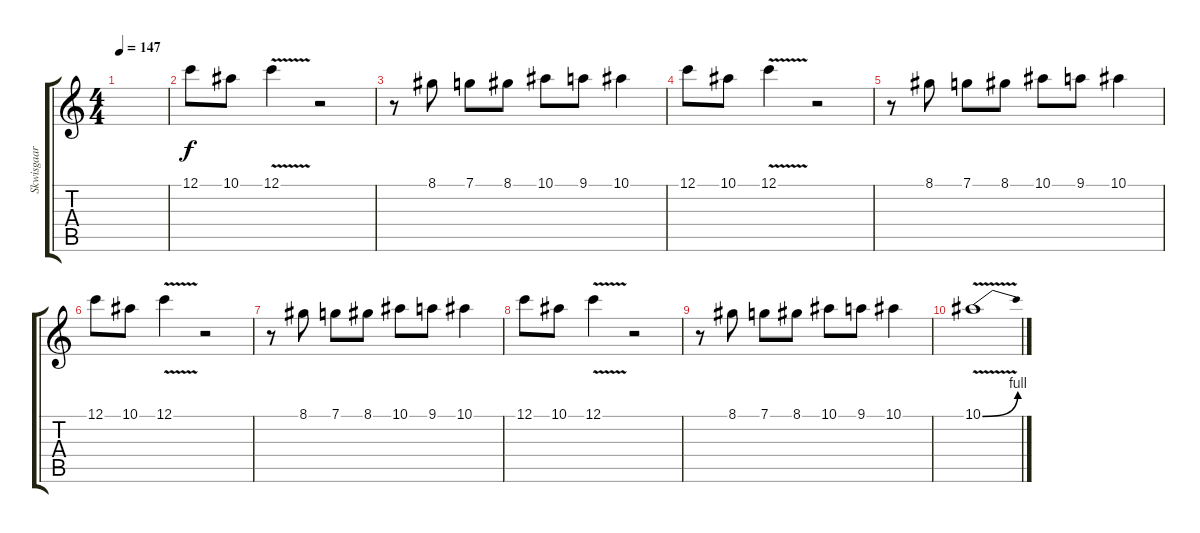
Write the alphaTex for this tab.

\track ("Skwisgaar Skwigelf (Solo Guitar)" "Skwisgaar ") {instrument distortionguitar}
\staff {score tabs}
\tuning (C4 G3 Eb3 Bb2 F2 C2) {hide}
\ts (4 4)
\tempo 147
\clef g2
\ks c
|
12.1.8 10.1.8 12.1{v}.4 r.2 |
r.8 8.1.8 7.1.8 8.1.8 10.1.8 9.1.8 10.1.4 |
12.1.8 10.1.8 12.1{v}.4 r.2 |
r.8 8.1.8 7.1.8 8.1.8 10.1.8 9.1.8 10.1.4 |
12.1.8 10.1.8 12.1{v}.4 r.2 |
r.8 8.1.8 7.1.8 8.1.8 10.1.8 9.1.8 10.1.4 |
12.1.8 10.1.8 12.1{v}.4 r.2 |
r.8 8.1.8 7.1.8 8.1.8 10.1.8 9.1.8 10.1.4 |
10.1{be (bend 0 0 60 4) v}.1
